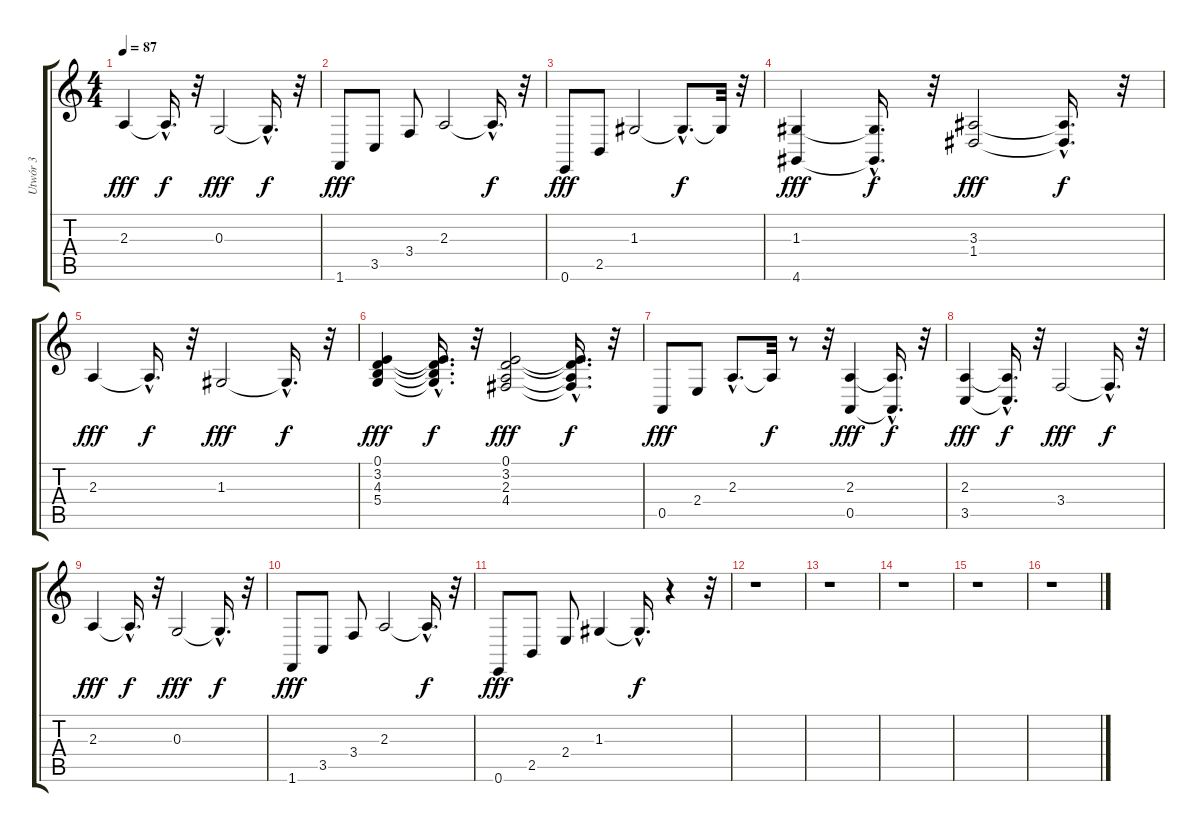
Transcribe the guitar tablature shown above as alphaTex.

\track ("Utwór 3" "Utwór 3") {instrument acousticgrandpiano}
\staff {score tabs}
\tuning (E4 B3 G3 D3 A2 E2) {hide}
\ts (4 4)
\tempo 87
\clef g2
\ks c
2.3.4{dy fff} 2.3{hac t}.16{d dy f} r.32 0.3.2{dy fff} 0.3{hac t}.16{d dy f} r.32 |
1.6.8{dy fff} 3.5.8 3.4.8 2.3.2 2.3{hac t}.16{d dy f} r.32 |
0.6.8{dy fff} 2.5.8 1.3.2 1.3{hac t}.8{d dy f} 1.3{t}.32 r.32 |
(1.3 4.6).4{dy fff} (1.3{hac t} 4.6{hac t}).16{d dy f} r.32 (3.3 1.4).2{dy fff} (3.3{hac t} 1.4{hac t}).16{d dy f} r.32 |
2.3.4{dy fff} 2.3{hac t}.16{d dy f} r.32 1.3.2{dy fff} 1.3{hac t}.16{d dy f} r.32 |
(0.1 3.2 4.3 5.4).4{dy fff} (0.1{hac t} 3.2{hac t} 4.3{hac t} 5.4{hac t}).16{d dy f} r.32 (0.1 3.2 2.3 4.4).2{dy fff} (0.1{hac t} 3.2{hac t} 2.3{hac t} 4.4{hac t}).16{d dy f} r.32 |
0.5.8{dy fff} 2.4.8 2.3{hac}.8{d} 2.3{t}.32{dy f} r.8 r.32 (2.3 0.5).4{dy fff} (2.3{hac t} 0.5{hac t}).16{d dy f} r.32 |
(2.3 3.5).4{dy fff} (2.3{hac t} 3.5{hac t}).16{d dy f} r.32 3.4.2{dy fff} 3.4{hac t}.16{d dy f} r.32 |
2.3.4{dy fff} 2.3{hac t}.16{d dy f} r.32 0.3.2{dy fff} 0.3{hac t}.16{d dy f} r.32 |
1.6.8{dy fff} 3.5.8 3.4.8 2.3.2 2.3{hac t}.16{d dy f} r.32 |
0.6.8{dy fff} 2.5.8 2.4.8 1.3.4 1.3{hac t}.16{d dy f} r.4 r.32 |
r.1 |
r.1 |
r.1 |
r.1 |
r.1
